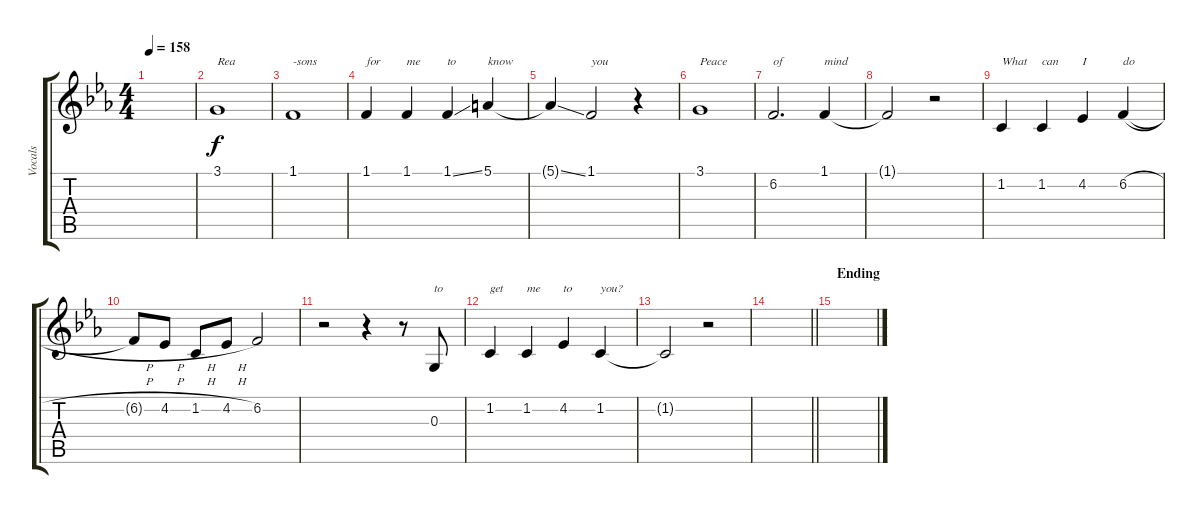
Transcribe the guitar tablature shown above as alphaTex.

\track ("Vocals" "Vocals") {instrument sopranosax}
\staff {score tabs}
\tuning (E4 B3 G3 D3 A2 E2) {hide}
\ts (4 4)
\tempo 158
\clef g2
\ks eb
|
3.1.1{txt "Rea"} |
1.1.1{txt "-sons"} |
1.1.4{txt "for"} 1.1.4{txt "me"} 1.1{ss}.4{txt "to"} 5.1.4{txt "know"} |
5.1{ss t}.4 1.1.2{txt "you"} r.4 |
3.1.1{txt "Peace"} |
6.2.2{d txt "of"} 1.1.4{txt "mind"} |
1.1{t}.2 r.2 |
1.2.4{txt "What"} 1.2.4{txt "can"} 4.2.4{txt "I"} 6.2{h}.4{txt "do"} |
6.2{h t}.8 4.2{h}.8 1.2{h}.8 4.2{h}.8 6.2.2 |
r.2 r.4 r.8 0.3.8{txt "to"} |
1.2.4{txt "get"} 1.2.4{txt "me"} 4.2.4{txt "to"} 1.2.4{txt "you?"} |
1.2{t}.2 r.2 |
\barLineRight lightlight
|
\section ("" "Ending")
